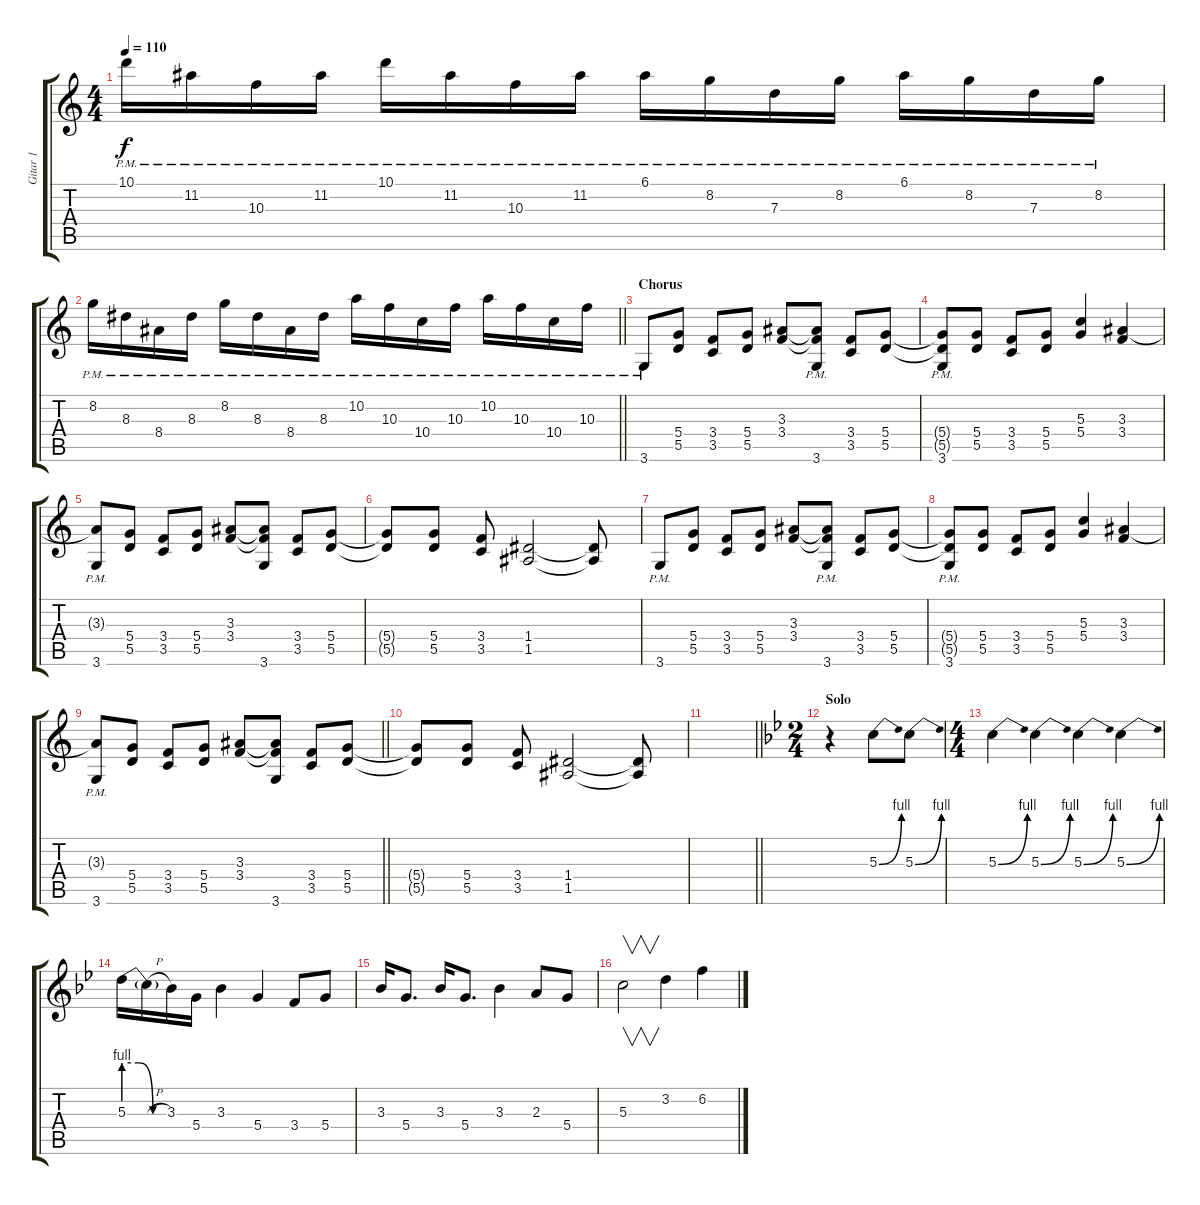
\track ("Gitar 1" "Gitar 1") {instrument overdrivenguitar}
\staff {score tabs}
\tuning (E4 B3 G3 D3 A2 E2) {hide}
\ts (4 4)
\tempo 110
\clef g2
\ks c
10.1{pm}.16{dy f} 11.2{pm}.16 10.3{pm}.16 11.2{pm}.16 10.1{pm}.16 11.2{pm}.16 10.3{pm}.16 11.2{pm}.16 6.1{pm}.16 8.2{pm}.16 7.3{pm}.16 8.2{pm}.16 6.1{pm}.16 8.2{pm}.16 7.3{pm}.16 8.2{pm}.16 |
\barLineRight lightlight
8.2{pm}.16 8.3{pm}.16 8.4{pm}.16 8.3{pm}.16 8.2{pm}.16 8.3{pm}.16 8.4{pm}.16 8.3{pm}.16 10.2{pm}.16 10.3{pm}.16 10.4{pm}.16 10.3{pm}.16 10.2{pm}.16 10.3{pm}.16 10.4{pm}.16 10.3{pm}.16 |
\section ("" "Chorus")
3.6{pm}.8 (5.4 5.5).8 (3.4 3.5).8 (5.4 5.5).8 (3.3 3.4).8 (3.3{t} 3.4{t} 3.6{pm}).8 (3.4 3.5).8 (5.4 5.5).8 |
(5.4{t} 5.5{t} 3.6{pm}).8 (5.4 5.5).8 (3.4 3.5).8 (5.4 5.5).8 (5.3 5.4).4 (3.3 3.4).4 |
(3.3{t} 3.6{pm}).8 (5.4 5.5).8 (3.4 3.5).8 (5.4 5.5).8 (3.3 3.4).8 (3.3{t} 3.4{t} 3.6).8 (3.4 3.5).8 (5.4 5.5).8 |
(5.4{t} 5.5{t}).8 (5.4 5.5).8 (3.4 3.5).8 (1.4 1.5).2 (1.4{t} 1.5{t}).8 |
3.6{pm}.8 (5.4 5.5).8 (3.4 3.5).8 (5.4 5.5).8 (3.3 3.4).8 (3.3{t} 3.4{t} 3.6{pm}).8 (3.4 3.5).8 (5.4 5.5).8 |
(5.4{t} 5.5{t} 3.6{pm}).8 (5.4 5.5).8 (3.4 3.5).8 (5.4 5.5).8 (5.3 5.4).4 (3.3 3.4).4 |
\barLineRight lightlight
(3.3{t} 3.6{pm}).8 (5.4 5.5).8 (3.4 3.5).8 (5.4 5.5).8 (3.3 3.4).8 (3.3{t} 3.4{t} 3.6).8 (3.4 3.5).8 (5.4 5.5).8 |
(5.4{t} 5.5{t}).8 (5.4 5.5).8 (3.4 3.5).8 (1.4 1.5).2 (1.4{t} 1.5{t}).8 |
\barLineRight lightlight
|
\ts (2 4)
\section ("" "Solo")
\ks bb
r.4 5.3{be (bend 0 0 60 4)}.8 5.3{be (bend 0 0 60 4)}.8 |
\ts (4 4)
5.3{be (bend 0 0 60 4)}.4 5.3{be (bend 0 0 60 4)}.4 5.3{be (bend 0 0 60 4)}.4 5.3{be (bend 0 0 60 4)}.4 |
5.3{be (custom 0 4 20 4 40 0 60 0)}.16 5.3{h t}.16 3.3.16 5.4.16 3.3.4 5.4.4 3.4.8 5.4.8 |
3.3.16 5.4.8{d} 3.3.16 5.4.8{d} 3.3.4 2.3.8 5.4.8 |
5.3.2{v} 3.2.4 6.2.4
